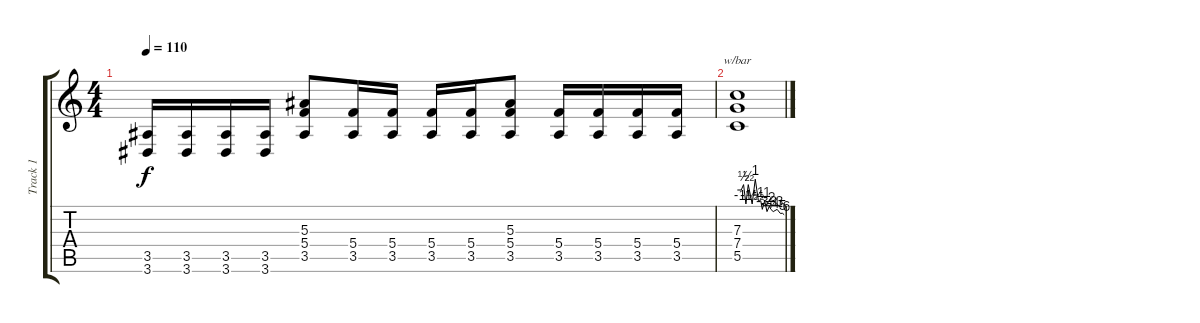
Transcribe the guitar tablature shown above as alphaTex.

\track ("Track 1" "Track 1") {instrument distortionguitar}
\staff {score tabs}
\tuning (D4 A3 F3 C3 G2 C2) {hide}
\ts (4 4)
\tempo 110
\clef g2
\ks c
(3.5 3.6).16{dy f} (3.5 3.6).16 (3.5 3.6).16 (3.5 3.6).16 (5.3 5.4 3.5).8 (5.4 3.5).16 (5.4 3.5).16 (5.4 3.5).16 (5.4 3.5).16 (5.3 5.4 3.5).8 (5.4 3.5).16 (5.4 3.5).16 (5.4 3.5).16 (5.4 3.5).16 |
(7.3 7.4 5.5).1{tbe (custom default 0 0 5 0 8 2 11 -6 14 2 19 -6 23 4 27 -4 30 -4 32 -12 35 -4 38 -16 41 -8 43 -12 46 -16 51 -12 55 -20 58 -20 60 -24) volume 0}
